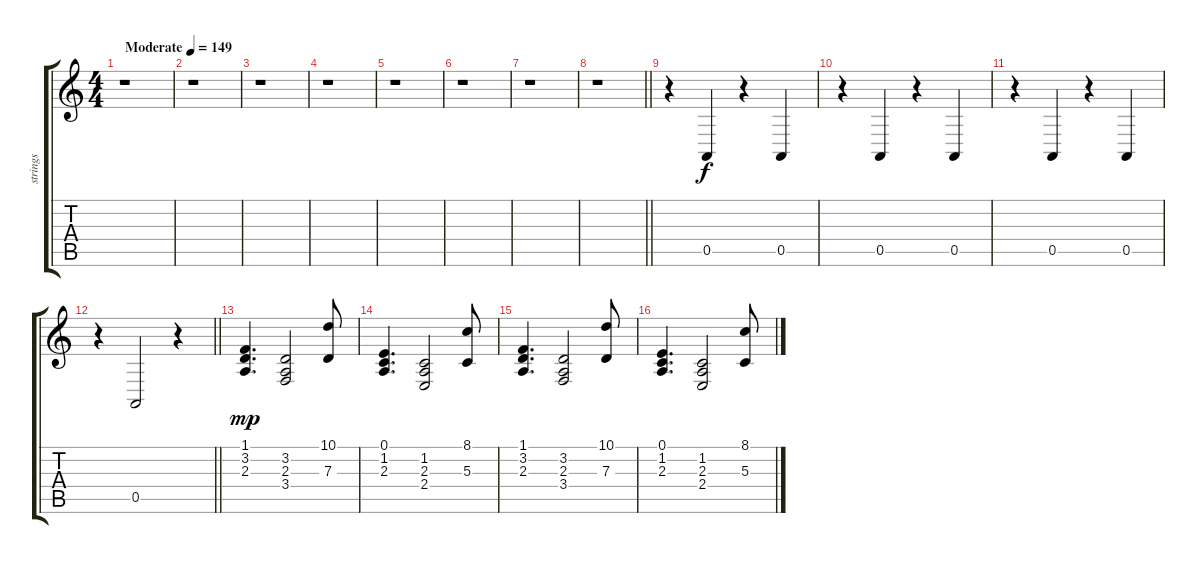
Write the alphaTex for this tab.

\track ("strings" "strings") {instrument stringensemble1}
\staff {score tabs}
\tuning (E4 B3 G3 D3 A2 E2) {hide}
\ts (4 4)
\tempo (149 "Moderate")
\clef g2
\ks c
r.1{dy f instrument stringensemble1} |
r.1 |
r.1 |
r.1 |
r.1 |
r.1 |
r.1 |
\barLineRight lightlight
r.1 |
r.4 0.5.4 r.4 0.5.4 |
r.4 0.5.4 r.4 0.5.4 |
r.4 0.5.4 r.4 0.5.4 |
\barLineRight lightlight
r.4 0.5.2 r.4 |
\section ("" "")
(1.1 3.2 2.3).4{d dy mp} (3.2 2.3 3.4).2 (10.1 7.3).8 |
(0.1 1.2 2.3).4{d} (1.2 2.3 2.4).2 (8.1 5.3).8 |
(1.1 3.2 2.3).4{d} (3.2 2.3 3.4).2 (10.1 7.3).8 |
(0.1 1.2 2.3).4{d} (1.2 2.3 2.4).2 (8.1 5.3).8
